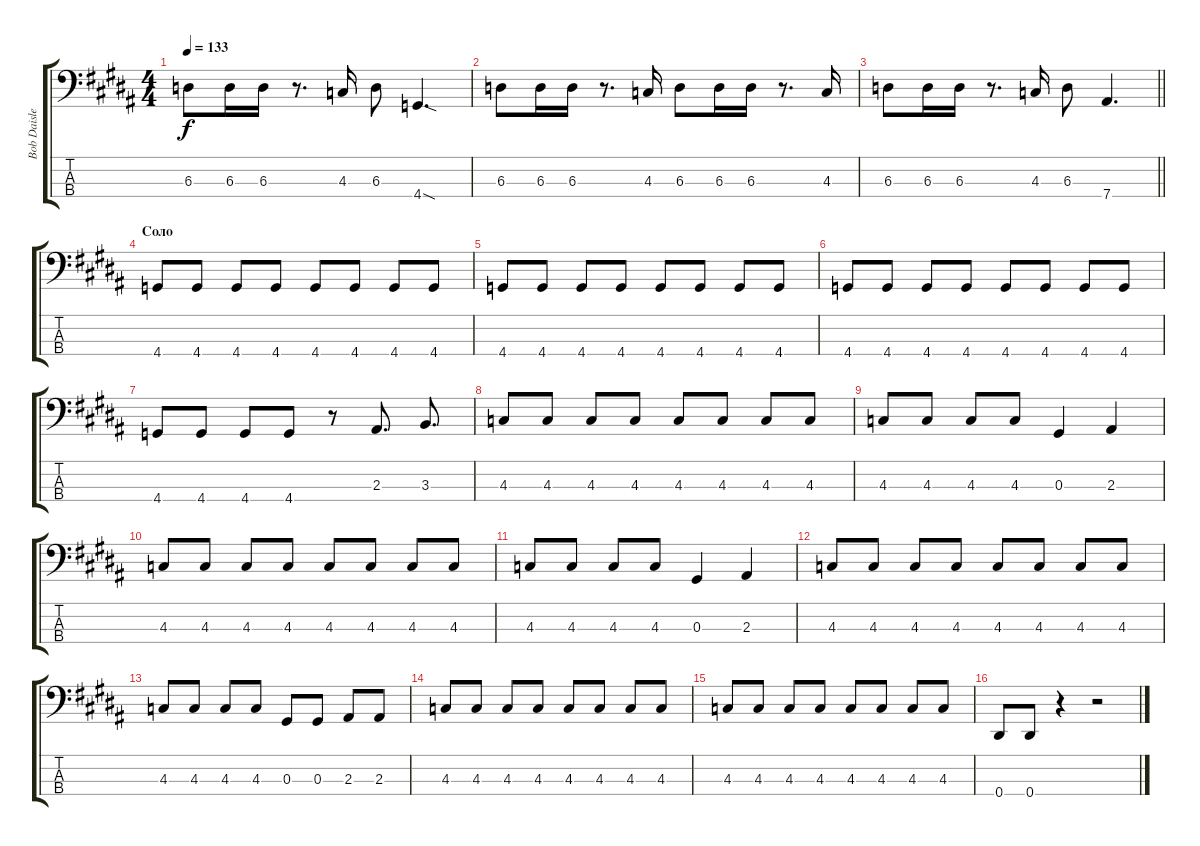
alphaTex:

\track ("Bob Daisley" "Bob Daisle") {instrument electricbassfinger}
\staff {score tabs}
\tuning (Gb2 Db2 Ab1 Eb1) {hide}
\ts (4 4)
\tempo 133
\clef f4
\ks b
6.3.8{dy f} 6.3.16 6.3.16 r.8{d} 4.3.16 6.3.8 4.4{sod}.4{d} |
6.3.8 6.3.16 6.3.16 r.8{d} 4.3.16 6.3.8 6.3.16 6.3.16 r.8{d} 4.3.16 |
\barLineRight lightlight
6.3.8 6.3.16 6.3.16 r.8{d} 4.3.16 6.3.8 7.4.4{d} |
\section ("" "Соло")
4.4.8 4.4.8 4.4.8 4.4.8 4.4.8 4.4.8 4.4.8 4.4.8 |
4.4.8 4.4.8 4.4.8 4.4.8 4.4.8 4.4.8 4.4.8 4.4.8 |
4.4.8 4.4.8 4.4.8 4.4.8 4.4.8 4.4.8 4.4.8 4.4.8 |
4.4.8 4.4.8 4.4.8 4.4.8 r.8 2.3.8{d} 3.3.8{d} |
4.3.8 4.3.8 4.3.8 4.3.8 4.3.8 4.3.8 4.3.8 4.3.8 |
4.3.8 4.3.8 4.3.8 4.3.8 0.3.4 2.3.4 |
4.3.8 4.3.8 4.3.8 4.3.8 4.3.8 4.3.8 4.3.8 4.3.8 |
4.3.8 4.3.8 4.3.8 4.3.8 0.3.4 2.3.4 |
4.3.8 4.3.8 4.3.8 4.3.8 4.3.8 4.3.8 4.3.8 4.3.8 |
4.3.8 4.3.8 4.3.8 4.3.8 0.3.8 0.3.8 2.3.8 2.3.8 |
4.3.8 4.3.8 4.3.8 4.3.8 4.3.8 4.3.8 4.3.8 4.3.8 |
4.3.8 4.3.8 4.3.8 4.3.8 4.3.8 4.3.8 4.3.8 4.3.8 |
0.4.8 0.4.8 r.4 r.2
